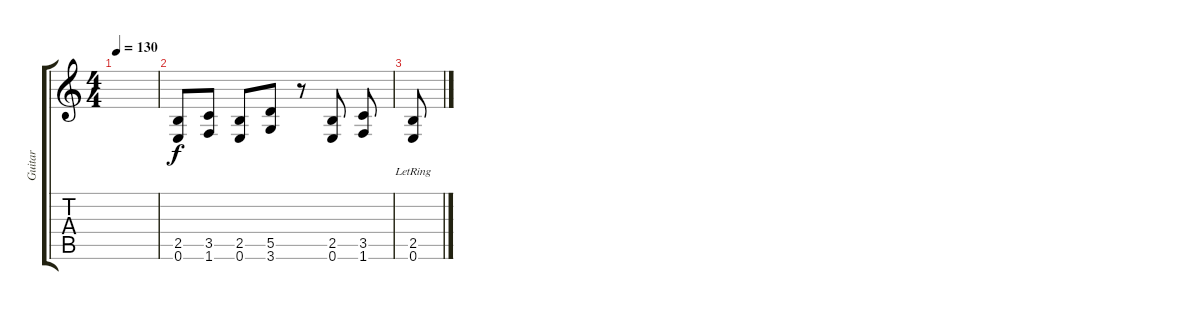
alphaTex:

\track ("Guitar" "Guitar") {instrument distortionguitar}
\staff {score tabs}
\tuning (E4 B3 G3 D3 A2 E2) {hide}
\ts (4 4)
\tempo 130
\clef g2
\ks c
|
(2.5 0.6).8 (3.5 1.6).8 (2.5 0.6).8 (5.5 3.6).8 r.8 (2.5 0.6).8 (3.5 1.6).8 |
(2.5{lr} 0.6).8
